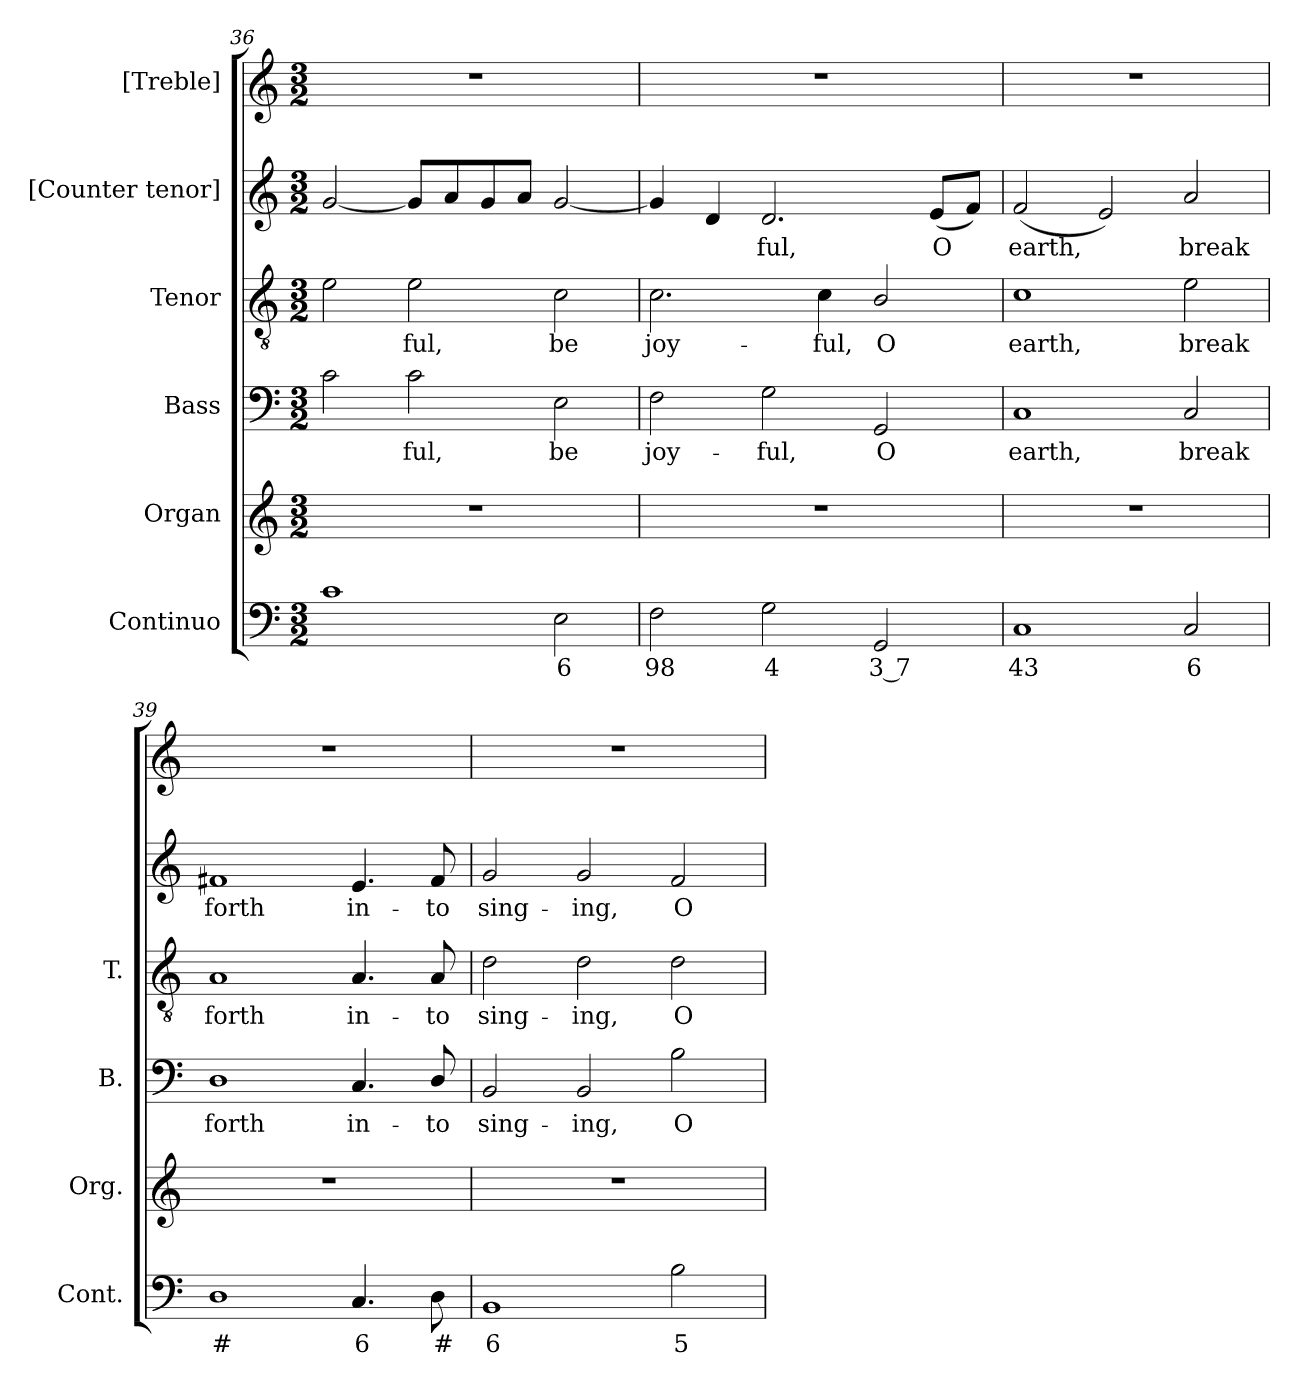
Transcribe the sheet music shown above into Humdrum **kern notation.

**kern	**text	**kern	**kern	**text	**kern	**text	**kern	**text	**kern
*part6	*part6	*part5	*part4	*part4	*part3	*part3	*part2	*part2	*part1
*staff6	*staff6	*staff5	*staff4	*staff4	*staff3	*staff3	*staff2	*staff2	*staff1
*I"Continuo	*	*I"Organ	*I"Bass	*	*I"Tenor	*	*I"[Counter tenor]	*	*I"[Treble]
*I'Cont.	*	*I'Org.	*I'B.	*	*I'T.	*	*	*	*
*clefF4	*	*clefG2	*clefF4	*	*clefGv2	*	*clefG2	*	*clefG2
*	*	*	*	*	*ITrd7c12	*	*	*	*
*k[]	*	*k[]	*k[]	*	*k[]	*	*k[]	*	*k[]
*C:	*	*C:	*C:	*	*C:	*	*C:	*	*C:
*M3/2	*	*M3/2	*M3/2	*	*M3/2	*	*M3/2	*	*M3/2
=36	=36	=36	=36	=36	=36	=36	=36	=36	=36
!	!	!LO:N:vis=1	!	!	!	!	!	!	!LO:N:vis=1
1ci	.	1.r	2ci\	.	2Ei\	.	[2gi/	.	1.r
!	!	!	!	!LO:LY:b:color=#000000	!	!	!	!	!
!	!	!	!	!	!	!LO:LY:b:color=#000000	!	!	!
.	.	.	2ci\	-ful,	2Ei\	-ful,	8gi/L]	.	.
.	.	.	.	.	.	.	8ai/	.	.
.	.	.	.	.	.	.	8gi/	.	.
.	.	.	.	.	.	.	8ai/J	.	.
!	!LO:LY:b:color=#000000	!	!	!	!	!	!	!	!
!	!	!	!	!LO:LY:b:color=#000000	!	!	!	!	!
!	!	!	!	!	!	!LO:LY:b:color=#000000	!	!	!
2Ei\	6	.	2Ei\	be	2Ci\	be	[2gi/	.	.
=37	=37	=37	=37	=37	=37	=37	=37	=37	=37
!	!LO:LY:b:color=#000000	!LO:N:vis=1	!	!	!	!	!	!	!
!	!	!	!	!LO:LY:b:color=#000000	!	!	!	!	!
!	!	!	!	!	!	!LO:LY:b:color=#000000	!	!	!LO:N:vis=1
2Fi\	98	1.r	2Fi\	joy-	2.Ci\	joy-	4gi/]	.	1.r
.	.	.	.	.	.	.	4di/	.	.
!	!LO:LY:b:color=#000000	!	!	!	!	!	!	!	!
!	!	!	!	!LO:LY:b:color=#000000	!	!	!	!	!
!	!	!	!	!	!	!	!	!LO:LY:b:color=#000000	!
2Gi\	4	.	2Gi\	-ful,	.	.	2.di/	-ful,	.
!	!	!	!	!	!	!LO:LY:b:color=#000000	!	!	!
.	.	.	.	.	4Ci\	-ful,	.	.	.
!	!LO:LY:b:color=#000000	!	!	!	!	!	!	!	!
!	!	!	!	!LO:LY:b:color=#000000	!	!	!	!	!
!	!	!	!	!	!	!LO:LY:b:color=#000000	!	!	!
2GGi/	3 7	.	2GGi/	O	2BBi/	O	.	.	.
!	!	!	!	!	!	!	!	!LO:LY:b:color=#000000	!
.	.	.	.	.	.	.	(8ei/L	O	.
.	.	.	.	.	.	.	8fi/J)	.	.
=38	=38	=38	=38	=38	=38	=38	=38	=38	=38
!	!LO:LY:b:color=#000000	!LO:N:vis=1	!	!	!	!	!	!	!
!	!	!	!	!LO:LY:b:color=#000000	!	!	!	!	!
!	!	!	!	!	!	!LO:LY:b:color=#000000	!	!	!
!	!	!	!	!	!	!	!	!LO:LY:b:color=#000000	!LO:N:vis=1
1Ci	43	1.r	1Ci	earth,	1Ci	earth,	(2fi/	earth,	1.r
.	.	.	.	.	.	.	2ei/)	.	.
!	!LO:LY:b:color=#000000	!	!	!	!	!	!	!	!
!	!	!	!	!LO:LY:b:color=#000000	!	!	!	!	!
!	!	!	!	!	!	!LO:LY:b:color=#000000	!	!	!
!	!	!	!	!	!	!	!	!LO:LY:b:color=#000000	!
2Ci/	6	.	2Ci/	break	2Ei\	break	2ai/	break	.
=39	=39	=39	=39	=39	=39	=39	=39	=39	=39
!	!LO:LY:b:color=#000000	!LO:N:vis=1	!	!	!	!	!	!	!
!	!	!	!	!LO:LY:b:color=#000000	!	!	!	!	!
!	!	!	!	!	!	!LO:LY:b:color=#000000	!	!	!
!	!	!	!	!	!	!	!	!LO:LY:b:color=#000000	!LO:N:vis=1
1Di	#	1.r	1Di	forth	1AAi	forth	1f#Xi	forth	1.r
!	!LO:LY:b:color=#000000	!	!	!	!	!	!	!	!
!	!	!	!	!LO:LY:b:color=#000000	!	!	!	!	!
!	!	!	!	!	!	!LO:LY:b:color=#000000	!	!	!
!	!	!	!	!	!	!	!	!LO:LY:b:color=#000000	!
4.Ci/	6	.	4.Ci/	in-	4.AAi/	in-	4.ei/	in-	.
!	!LO:LY:b:color=#000000	!	!	!	!	!	!	!	!
!	!	!	!	!LO:LY:b:color=#000000	!	!	!	!	!
!	!	!	!	!	!	!LO:LY:b:color=#000000	!	!	!
!	!	!	!	!	!	!	!	!LO:LY:b:color=#000000	!
8Di\	#	.	8Di/	-to	8AAi/	-to	8f#i/	-to	.
!!LO:LB:g=z
=40	=40	=40	=40	=40	=40	=40	=40	=40	=40
!	!LO:LY:b:color=#000000	!LO:N:vis=1	!	!	!	!	!	!	!
!	!	!	!	!LO:LY:b:color=#000000	!	!	!	!	!
!	!	!	!	!	!	!LO:LY:b:color=#000000	!	!	!
!	!	!	!	!	!	!	!	!LO:LY:b:color=#000000	!LO:N:vis=1
1BBi	6	1.r	2BBi/	sing-	2Di\	sing-	2gi/	sing-	1.r
!	!	!	!	!LO:LY:b:color=#000000	!	!	!	!	!
!	!	!	!	!	!	!LO:LY:b:color=#000000	!	!	!
!	!	!	!	!	!	!	!	!LO:LY:b:color=#000000	!
.	.	.	2BBi/	-ing,	2Di\	-ing,	2gi/	-ing,	.
!	!LO:LY:b:color=#000000	!	!	!	!	!	!	!	!
!	!	!	!	!LO:LY:b:color=#000000	!	!	!	!	!
!	!	!	!	!	!	!LO:LY:b:color=#000000	!	!	!
!	!	!	!	!	!	!	!	!LO:LY:b:color=#000000	!
2Bi\	5	.	2Bi\	O	2Di\	O	2fi/	O	.
=	=	=	=	=	=	=	=	=	=
*-	*-	*-	*-	*-	*-	*-	*-	*-	*-
